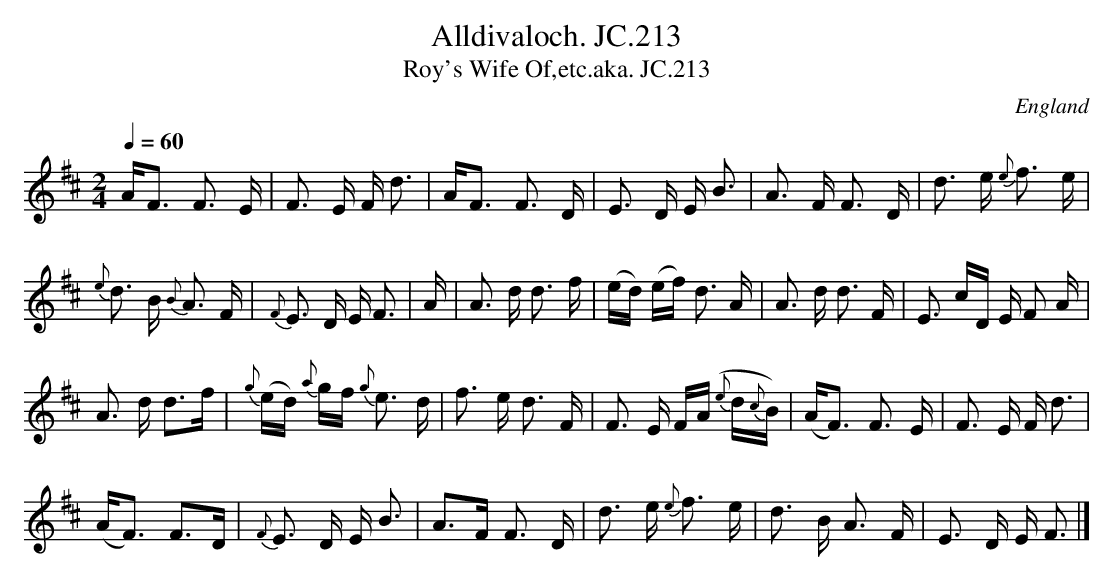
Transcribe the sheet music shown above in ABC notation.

X:1
T:Alldivaloch. JC.213
T:Roy's Wife Of,etc.aka. JC.213
L:1/16
M:2/4
O:England
Q:1/4=60
K:D
AF3 F3 E|F3 E F d3|AF3 F3 D|E3 D E B3|\
A3 F F3 D|d3 e {e}f3 e|!
{e}d3 B {B}A3 F|{F}E3 D E F3|A|A3 d d3 f|\
(ed) (ef) d3 A|A3 d d3 F|E3 cD E F2 A|!
A3 d d3f|{g}(ed) {a}gf {g}e3 d|f3 e d3 F|\
F3 E F(A {e}d{c}B)|(AF3) F3 E|F3 E F d3|!
(AF3) F3D|{F}E3 D E B3|A3F F3 D|\
d3 e {e}f3 e|d3 B A3 F|E3 D E F3|]
